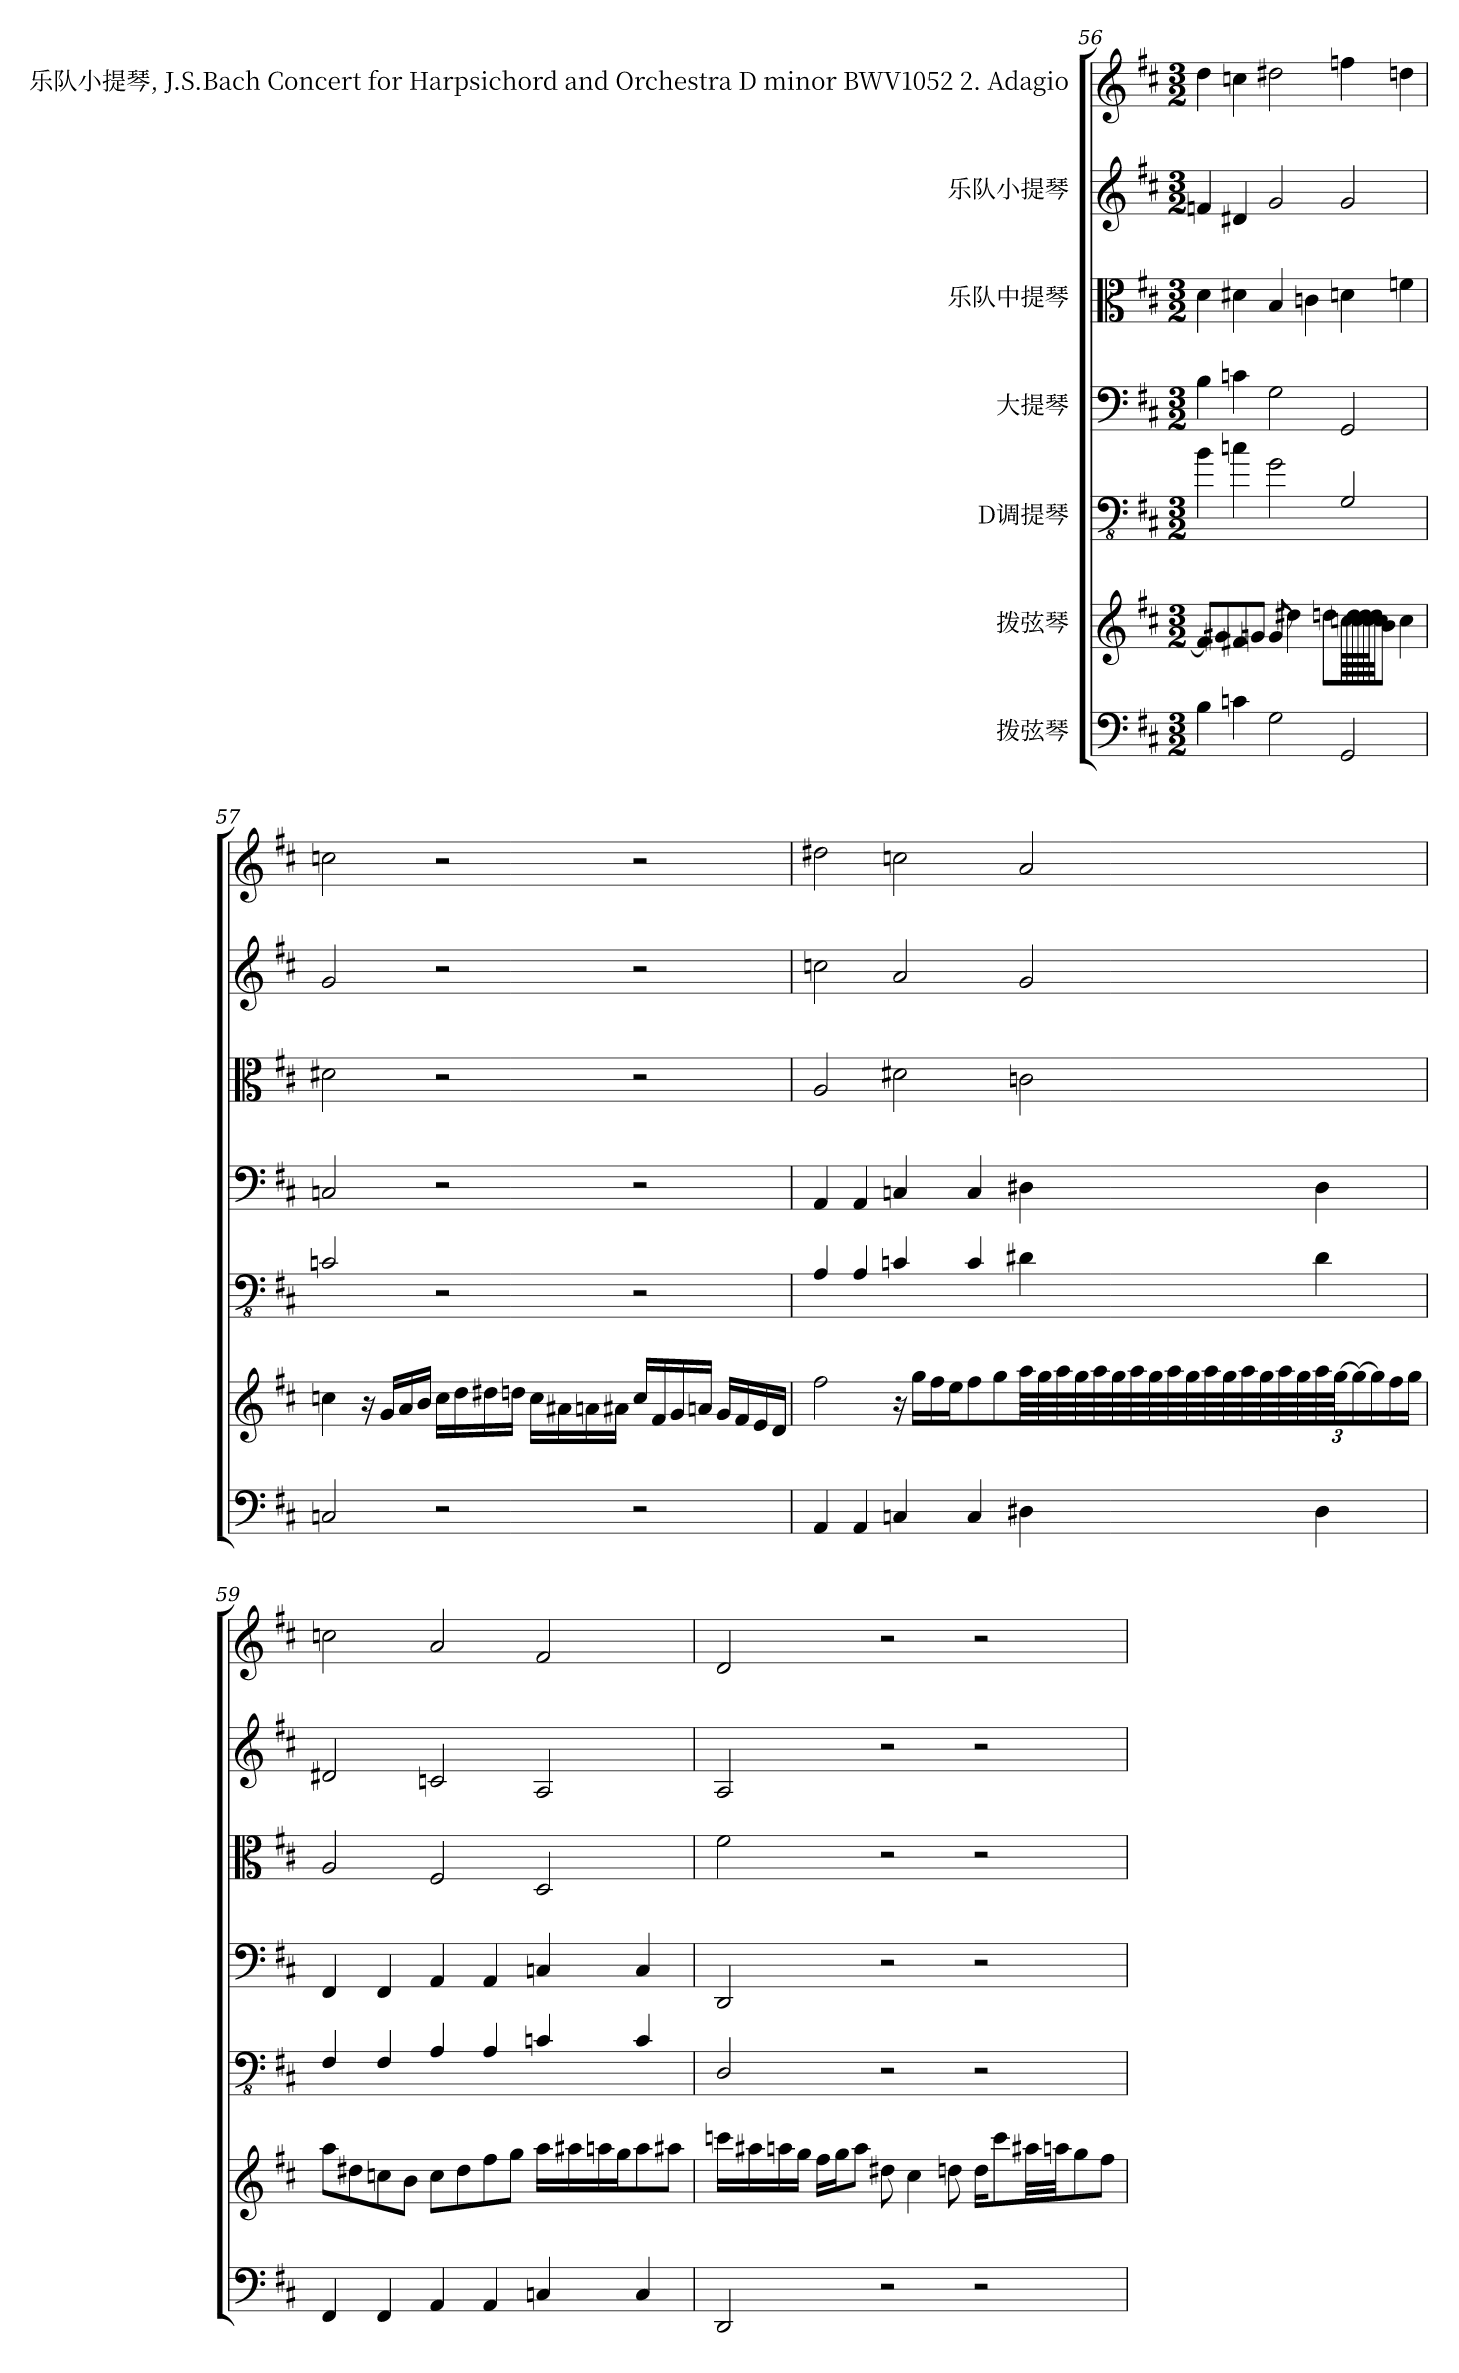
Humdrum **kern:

**kern	**kern	**kern	**kern	**kern	**kern	**kern
*part7	*part6	*part5	*part4	*part3	*part2	*part1
*staff7	*staff6	*staff5	*staff4	*staff3	*staff2	*staff1
*I"拨弦琴	*I"拨弦琴	*I"D调提琴	*I"大提琴	*I"乐队中提琴	*I"乐队小提琴	*I"乐队小提琴, J.S.Bach Concert for Harpsichord and Orchestra D minor BWV1052 2. Adagio
!!LO:PB:g=z
*clefF4	*clefG2	*clefFv4	*clefF4	*clefC3	*clefG2	*clefG2
*	*	*ITrd7c12	*	*	*	*
*k[f#c#]	*k[f#c#]	*k[f#c#]	*k[f#c#]	*k[f#c#]	*k[f#c#]	*k[f#c#]
*M3/2	*M3/2	*M3/2	*M3/2	*M3/2	*M3/2	*M3/2
=56	=56	=56	=56	=56	=56	=56
4B\	8f/L]	4BB\	4B\	4d\	4fn/	4dd\
.	8g#X/	.	.	.	.	.
4cn\	8f#X/	4Cn\	4cn\	4d#X\	4d#X/	4ccn\
.	8gn/J	.	.	.	.	.
2G\	8g/	2GG\	2G\	4B/	2g/	2dd#X\
.	4dd#X\	.	.	.	.	.
.	.	.	.	4cn\	.	.
.	8ddn\L	.	.	.	.	.
2GG/	64ccn\LLL	2GGG/	2GG/	4dn\	2g/	4ffn\
.	64dd\	.	.	.	.	.
.	64cc\	.	.	.	.	.
.	64dd\	.	.	.	.	.
.	64cc\	.	.	.	.	.
.	64dd\J	.	.	.	.	.
.	32cc\JJ	.	.	.	.	.
.	8b\J	.	.	.	.	.
.	4cc\	.	.	4fn\	.	4ddn\
!!LO:PB:g=z
=57	=57	=57	=57	=57	=57	=57
2Cn/	4ccn\	2CCn/	2Cn/	2d#X\	2g/	2ccn\
.	16r	.	.	.	.	.
.	16g/LL	.	.	.	.	.
.	16a/	.	.	.	.	.
.	16b/JJ	.	.	.	.	.
2r	16cc\LL	2r	2r	2r	2r	2r
.	16dd\	.	.	.	.	.
.	16dd#X\	.	.	.	.	.
.	16ddn\JJ	.	.	.	.	.
.	16cc\LL	.	.	.	.	.
.	16a#X\	.	.	.	.	.
.	16an\	.	.	.	.	.
.	16a#X\JJ	.	.	.	.	.
2r	16cc/LL	2r	2r	2r	2r	2r
.	16f#/	.	.	.	.	.
.	16g/	.	.	.	.	.
.	16an/JJ	.	.	.	.	.
.	16g/LL	.	.	.	.	.
.	16f#/	.	.	.	.	.
.	16e/	.	.	.	.	.
.	16d/JJ	.	.	.	.	.
!!LO:PB:g=z
=58	=58	=58	=58	=58	=58	=58
4AA/	2ff#\	4AAA/	4AA/	2A/	2ccn\	2dd#X\
4AA/	.	4AAA/	4AA/	.	.	.
4Cn/	16r	4CCn/	4Cn/	2d#X\	2a/	2ccn\
.	16gg\LL	.	.	.	.	.
.	16ff#\	.	.	.	.	.
.	16ee\J	.	.	.	.	.
4C/	8ff#\	4CC/	4C/	.	.	.
.	8gg\	.	.	.	.	.
4D#X\	64aa\LLL	4DD#X\	4D#X\	2cn\	2g/	2a/
.	64gg\	.	.	.	.	.
.	64aa\	.	.	.	.	.
.	64gg\	.	.	.	.	.
.	64aa\	.	.	.	.	.
.	64gg\	.	.	.	.	.
.	64aa\	.	.	.	.	.
.	64gg\	.	.	.	.	.
.	64aa\	.	.	.	.	.
.	64gg\	.	.	.	.	.
.	64aa\	.	.	.	.	.
.	64gg\	.	.	.	.	.
.	64aa\	.	.	.	.	.
.	64gg\	.	.	.	.	.
.	64aa\	.	.	.	.	.
.	64gg\	.	.	.	.	.
*	*Xbrackettup	*	*	*	*	*
4D#\	96aa\	4DD#\	4D#\	.	.	.
.	[96gg\JJ	.	.	.	.	.
.	24gg\_	.	.	.	.	.
.	16gg\]	.	.	.	.	.
.	16ff#\	.	.	.	.	.
.	16gg\JJ	.	.	.	.	.
!!LO:PB:g=z
=59	=59	=59	=59	=59	=59	=59
4FF#/	8aa\L	4FFF#/	4FF#/	2A/	2d#X/	2ccn\
.	8dd#X\	.	.	.	.	.
4FF#/	8ccn\	4FFF#/	4FF#/	.	.	.
.	8b\J	.	.	.	.	.
4AA/	8cc\L	4AAA/	4AA/	2F#/	2cn/	2a/
.	8dd#\	.	.	.	.	.
4AA/	8ff#\	4AAA/	4AA/	.	.	.
.	8gg\J	.	.	.	.	.
4Cn/	16aa\LL	4CCn/	4Cn/	2D/	2A/	2f#/
.	16aa#X\	.	.	.	.	.
.	16aan\	.	.	.	.	.
.	16gg\J	.	.	.	.	.
4C/	8aa\	4CC/	4C/	.	.	.
.	8aa#X\J	.	.	.	.	.
=60	=60	=60	=60	=60	=60	=60
2DD/	16cccn\LL	2DDD/	2DD/	2f#\	2A/	2d/
.	16aa#X\	.	.	.	.	.
.	16aan\	.	.	.	.	.
.	16gg\JJ	.	.	.	.	.
.	16ff#\LL	.	.	.	.	.
.	16gg\J	.	.	.	.	.
.	8aa\J	.	.	.	.	.
2r	8dd#X\	2r	2r	2r	2r	2r
.	4cc#\	.	.	.	.	.
.	8ddn\	.	.	.	.	.
2r	16dd\KL	2r	2r	2r	2r	2r
.	8ccc\	.	.	.	.	.
.	32aa#X\LL	.	.	.	.	.
.	32aan\JJ	.	.	.	.	.
.	8gg\	.	.	.	.	.
.	8ff#\J	.	.	.	.	.
=	=	=	=	=	=	=
*-	*-	*-	*-	*-	*-	*-
